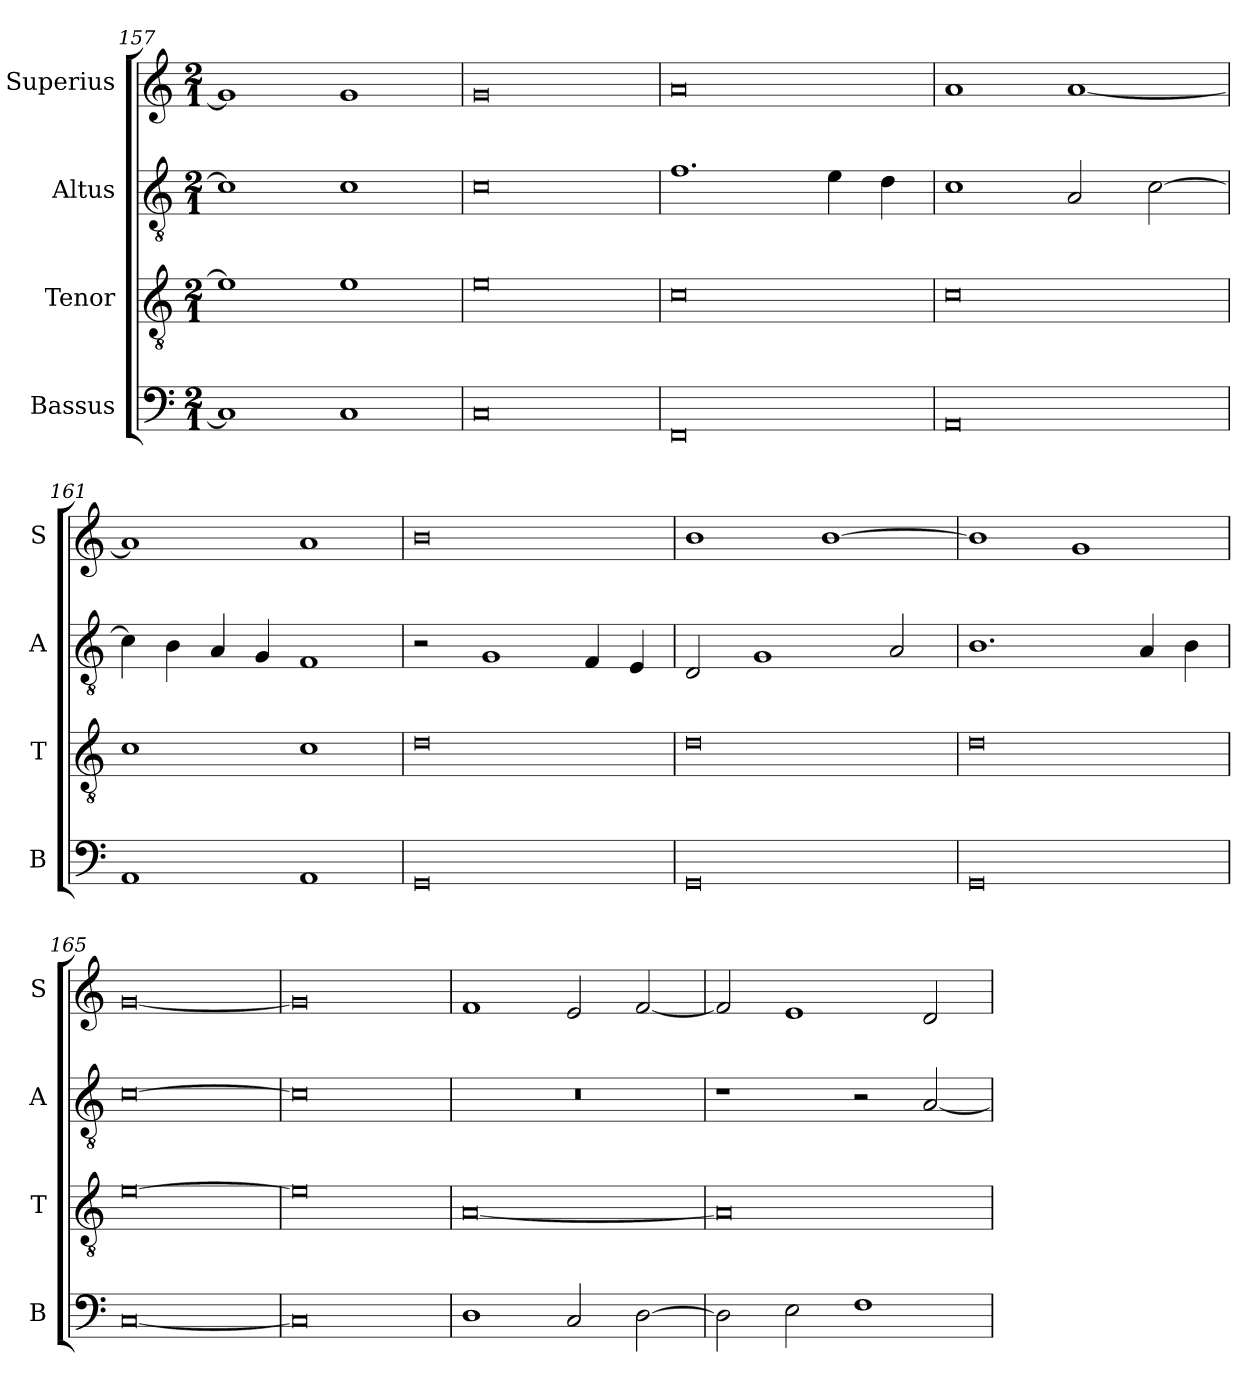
**kern	**kern	**kern	**kern
*part4	*part3	*part2	*part1
*staff4	*staff3	*staff2	*staff1
*I"Bassus	*I"Tenor	*I"Altus	*I"Superius
*I'B	*I'T	*I'A	*I'S
*clefF4	*clefGv2	*clefGv2	*clefG2
*k[]	*k[]	*k[]	*k[]
*M2/1	*M2/1	*M2/1	*M2/1
=157	=157	=157	=157
1C]	1e]	1c]	1g]
1C	1e	1c	1g
=158	=158	=158	=158
0C	0e	0c	0g
=159	=159	=159	=159
0FF	0c	1.f	0a
.	.	4e	.
.	.	4d	.
=160	=160	=160	=160
0AA	0c	1c	1a
.	.	2A	[1a
.	.	[2c	.
=161	=161	=161	=161
1AA	1c	4c]	1a]
.	.	4B	.
.	.	4A	.
.	.	4G	.
1AA	1c	1F	1a
=162	=162	=162	=162
0GG	0d	2r	0b
.	.	1G	.
.	.	4F	.
.	.	4E	.
=163	=163	=163	=163
0GG	0d	2D	1b
.	.	1G	.
.	.	.	[1b
.	.	2A	.
=164	=164	=164	=164
0GG	0d	1.B	1b]
.	.	.	1g
.	.	4A	.
.	.	4B	.
=165	=165	=165	=165
[0C	[0e	[0c	[0g
=166	=166	=166	=166
0C]	0e]	0c]	0g]
=167	=167	=167	=167
1D	[0A	0r	1f
2C	.	.	2e
[2D	.	.	[2f
=168	=168	=168	=168
2D]	0A]	1r	2f]
2E	.	.	1e
1F	.	2r	.
.	.	[2A	2d
=	=	=	=
*-	*-	*-	*-
